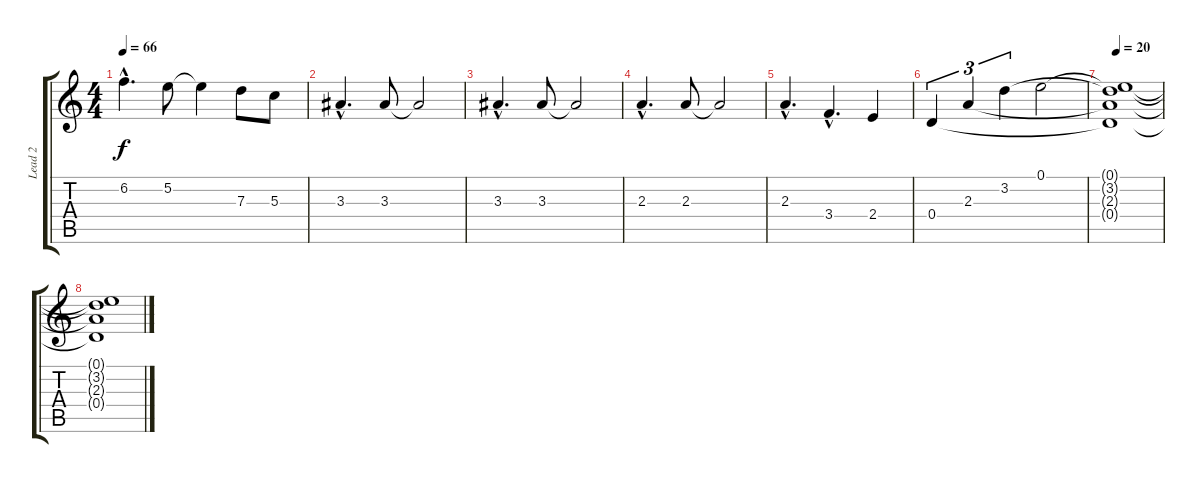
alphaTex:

\track ("Lead 2" "Lead 2") {instrument distortionguitar}
\staff {score tabs}
\tuning (E4 B3 G3 D3 A2 D2) {hide}
\ts (4 4)
\tempo 66
\clef g2
\ks c
6.2{hac}.4{d dy f} 5.2.8 5.2{t}.4 7.3.8 5.3.8 |
3.3{hac}.4{d} 3.3.8 3.3{t}.2 |
3.3{hac}.4{d} 3.3.8 3.3{t}.2 |
2.3{hac}.4{d} 2.3.8 2.3{t}.2 |
2.3{hac}.4{d} 3.4{hac}.4{d} 2.4.4 |
0.4.4{tu (3 2)} 2.3.4{tu (3 2)} 3.2.4{tu (3 2)} 0.1.2 |
\tempo 20
(0.1{t} 3.2{t} 2.3{t} 0.4{t}).1 |
(0.1{t} 3.2{t} 2.3{t} 0.4{t}).1
